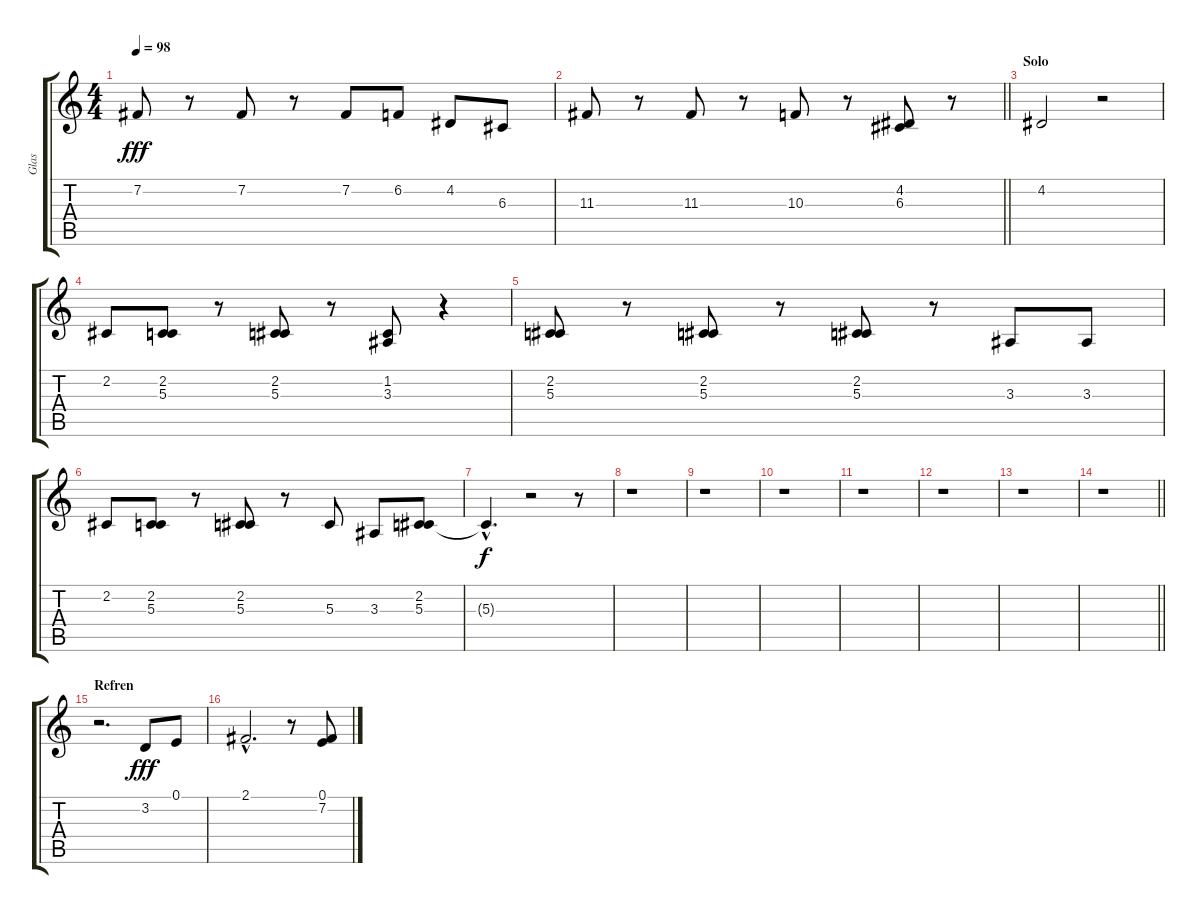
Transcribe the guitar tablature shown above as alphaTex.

\track ("Glas" "Glas") {instrument flute}
\staff {score tabs}
\tuning (E4 B3 G3 D3 A2 E2) {hide}
\ts (4 4)
\tempo 98
\clef g2
\ks c
7.2.8{dy fff} r.8 7.2.8 r.8 7.2.8 6.2.8 4.2.8 6.3.8 |
\barLineRight lightlight
11.3.8 r.8 11.3.8 r.8 10.3.8 r.8 (4.2 6.3).8 r.8 |
\section ("" "Solo")
4.2.2 r.2 |
2.2.8 (2.2 5.3).8 r.8 (2.2 5.3).8 r.8 (1.2 3.3).8 r.4 |
(2.2 5.3).8 r.8 (2.2 5.3).8 r.8 (2.2 5.3).8 r.8 3.3.8 3.3.8 |
2.2.8 (2.2 5.3).8 r.8 (2.2 5.3).8 r.8 5.3.8 3.3.8 (2.2 5.3).8 |
5.3{hac t}.4{d dy f} r.2 r.8 |
r.1 |
r.1 |
r.1 |
r.1 |
r.1 |
r.1 |
\barLineRight lightlight
r.1 |
\section ("" "Refren")
r.2{d} 3.2.8{dy fff} 0.1.8 |
2.1{hac}.2{d} r.8 (0.1 7.2).8
